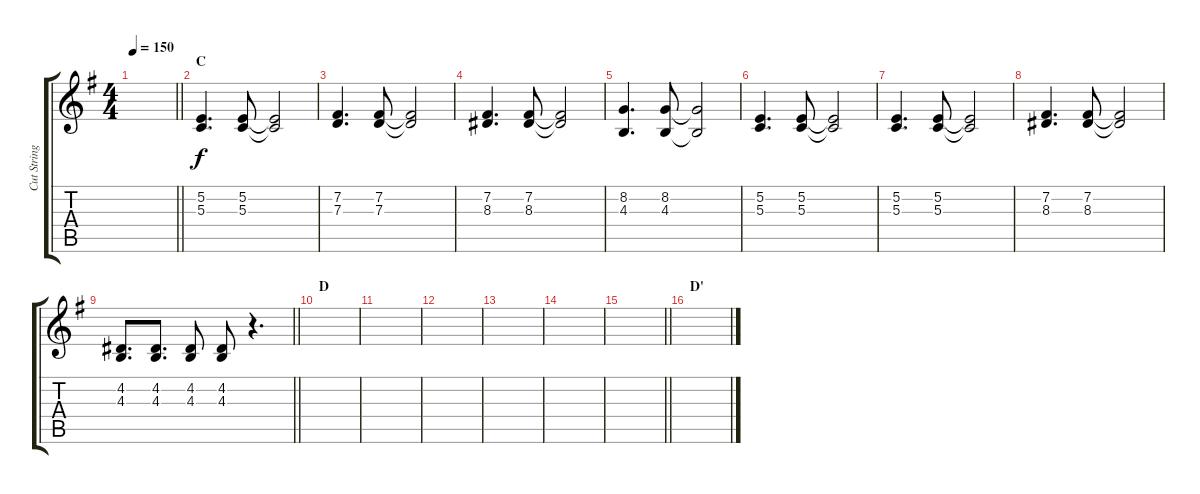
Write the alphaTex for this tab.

\track ("Cut Strings" "Cut String") {instrument stringensemble1}
\staff {score tabs}
\tuning (E4 B3 G3 D3 A2 E2) {hide}
\ts (4 4)
\tempo 150
\clef g2
\barLineRight lightlight
\ks eminor
|
\section ("" "C")
(5.2 5.3).4{d} (5.2 5.3).8 (5.2{t} 5.3{t}).2 |
(7.2 7.3).4{d} (7.2 7.3).8 (7.2{t} 7.3{t}).2 |
(7.2 8.3).4{d} (7.2 8.3).8 (7.2{t} 8.3{t}).2 |
(8.2 4.3).4{d} (8.2 4.3).8 (8.2{t} 4.3{t}).2 |
(5.2 5.3).4{d} (5.2 5.3).8 (5.2{t} 5.3{t}).2 |
(5.2 5.3).4{d} (5.2 5.3).8 (5.2{t} 5.3{t}).2 |
(7.2 8.3).4{d} (7.2 8.3).8 (7.2{t} 8.3{t}).2 |
\barLineRight lightlight
(4.2 4.3).8{d} (4.2 4.3).8{d} (4.2 4.3).8 (4.2 4.3).8 r.4{d} |
\section ("" "D")
|
|
|
|
|
\barLineRight lightlight
|
\section ("" "D'")
